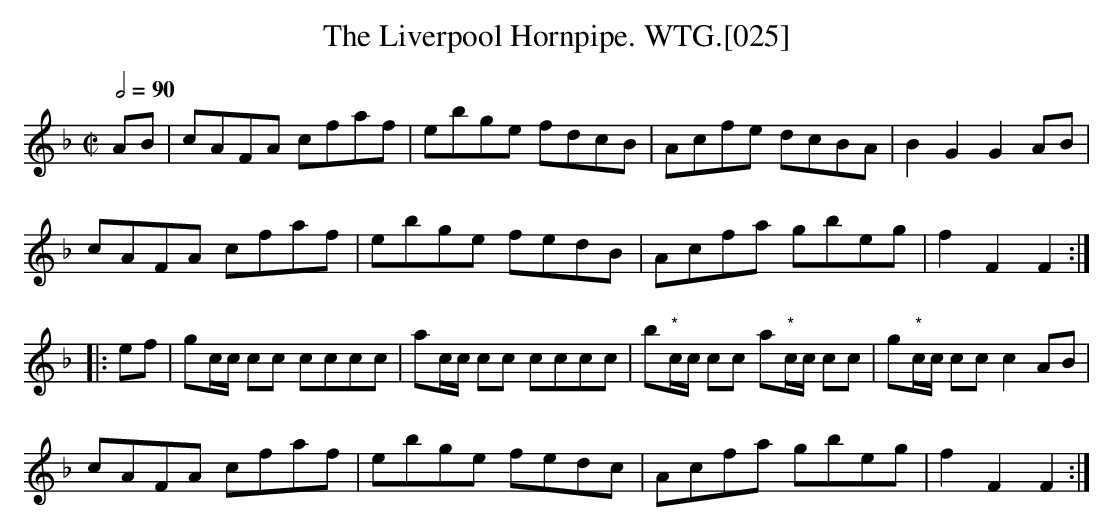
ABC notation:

X:1
T:Liverpool Hornpipe. WTG.[025], The
M:C|
L:1/8
Q:1/2=90
K:F
AB|cAFA cfaf|ebge fdcB|Acfe dcBA|B2G2G2 AB|
cAFA cfaf|ebge fedB|Acfa gbeg|f2F2F2:|
|:ef|gc/c/ cc cccc|ac/c/ cc cccc|b"*"c/c/ cc a"*"c/c/ cc|g"*"c/c/ ccc2AB|
cAFA cfaf|ebge fedc|Acfa gbeg|f2F2F2:|
